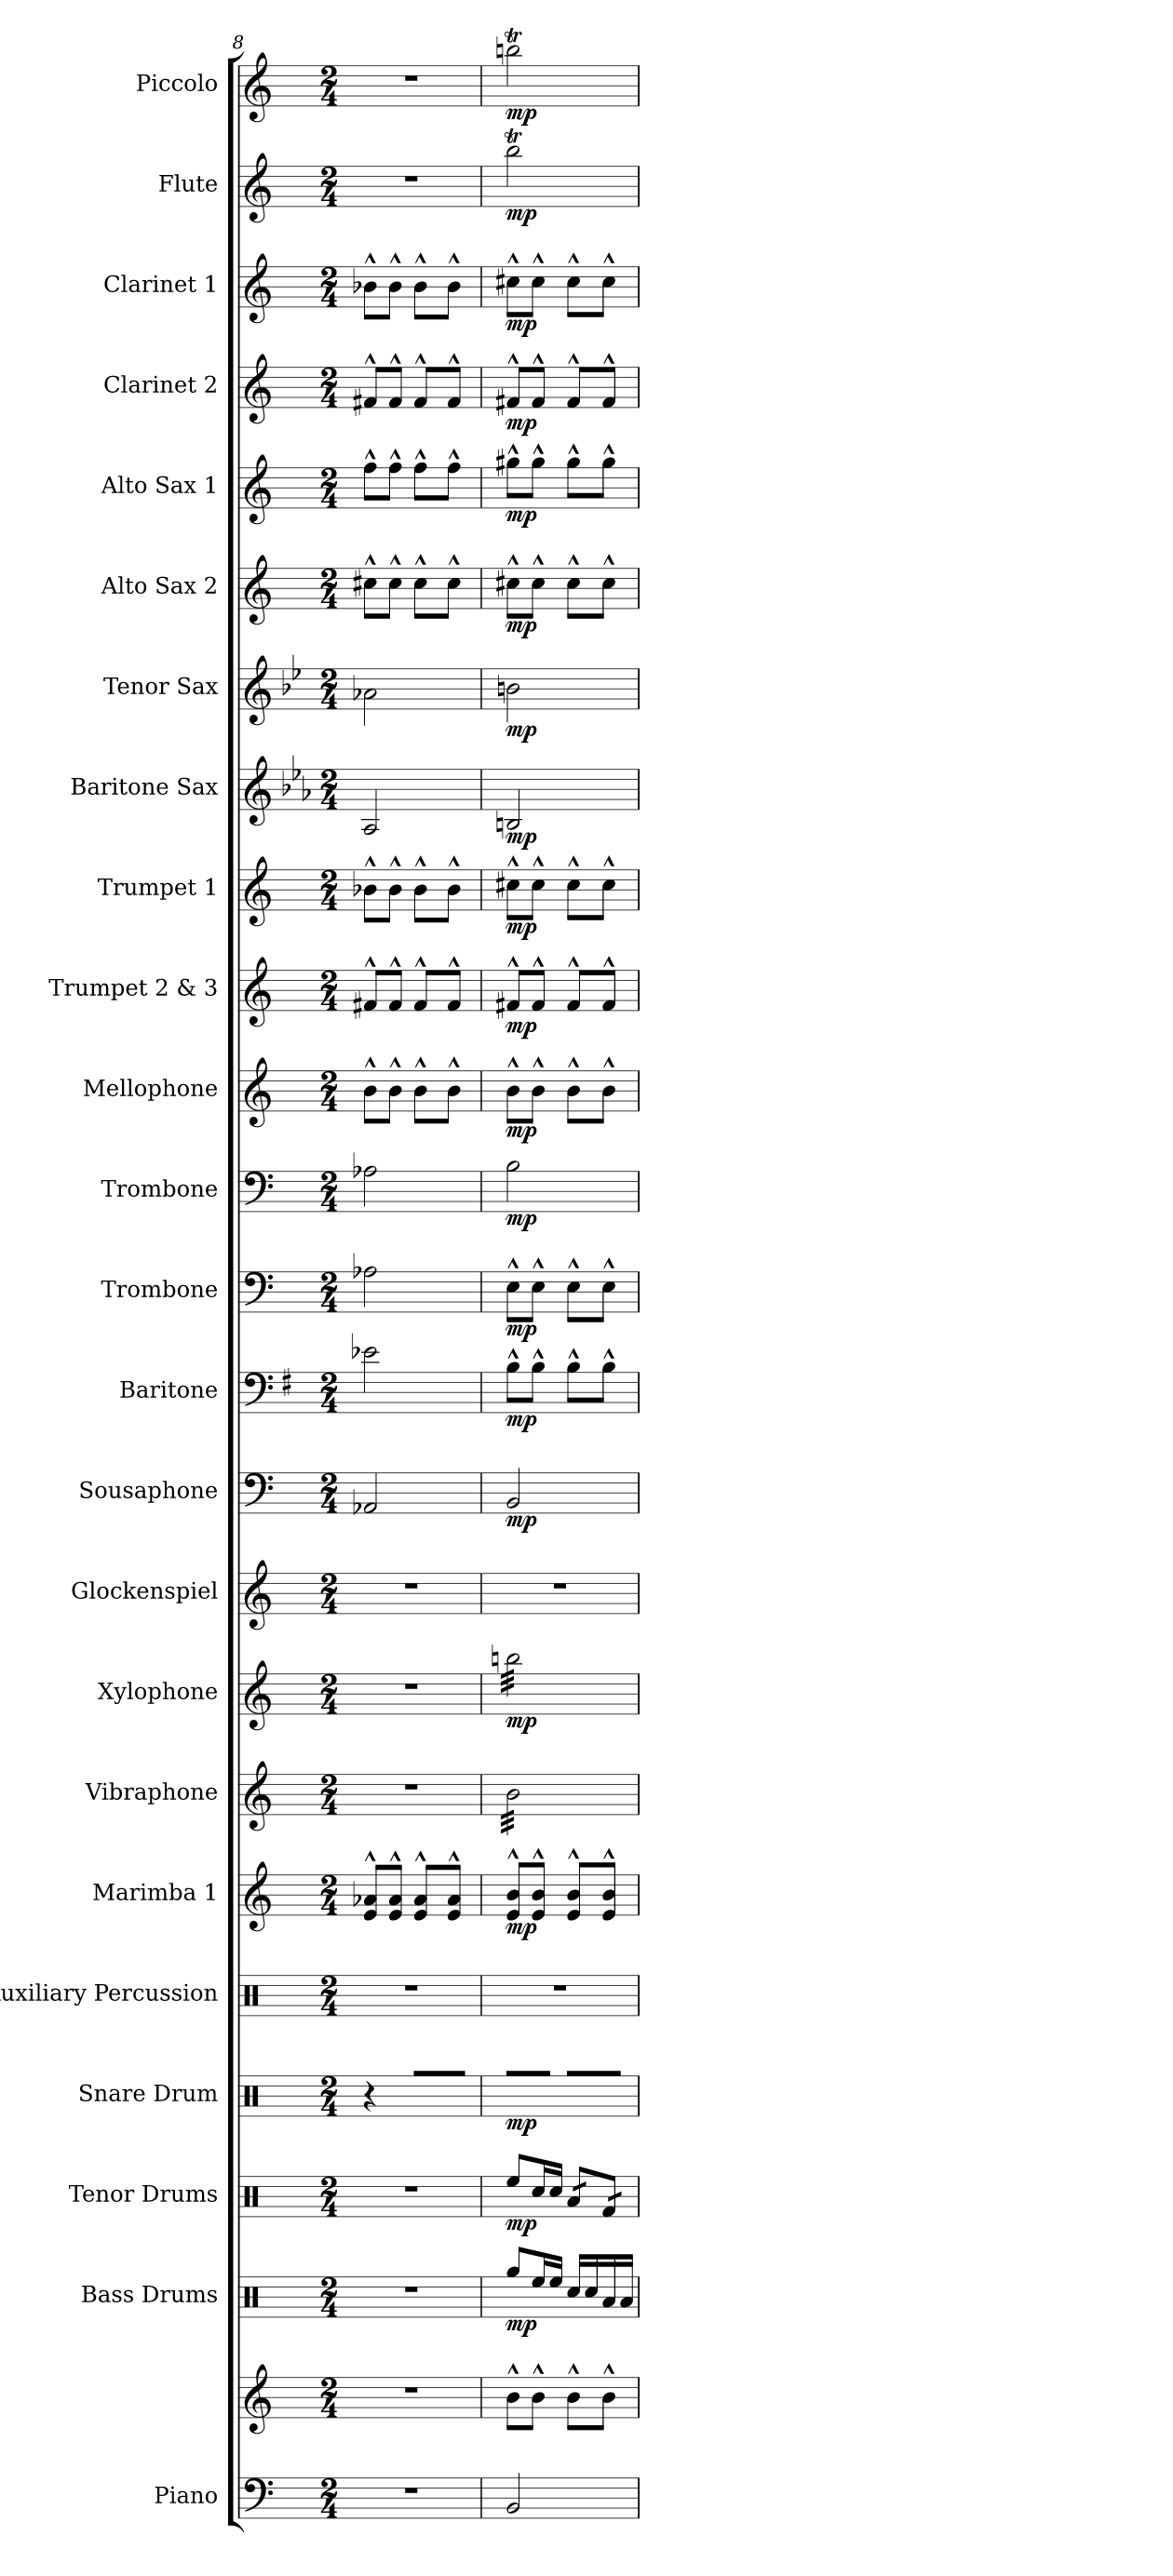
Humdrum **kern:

**kern	**kern	**dynam	**kern	**dynam	**kern	**dynam	**kern	**dynam	**kern	**kern	**dynam	**kern	**dynam	**kern	**dynam	**kern	**kern	**dynam	**kern	**dynam	**kern	**dynam	**kern	**dynam	**kern	**dynam	**kern	**dynam	**kern	**dynam	**kern	**dynam	**kern	**dynam	**kern	**dynam	**kern	**dynam	**kern	**dynam	**kern	**dynam	**kern	**dynam	**kern	**dynam
*part24	*part24	*part24	*part23	*part23	*part22	*part22	*part21	*part21	*part20	*part19	*part19	*part18	*part18	*part17	*part17	*part16	*part15	*part15	*part14	*part14	*part13	*part13	*part12	*part12	*part11	*part11	*part10	*part10	*part9	*part9	*part8	*part8	*part7	*part7	*part6	*part6	*part5	*part5	*part4	*part4	*part3	*part3	*part2	*part2	*part1	*part1
*staff25	*staff24	*staff24/25	*staff23	*staff23	*staff22	*staff22	*staff21	*staff21	*staff20	*staff19	*staff19	*staff18	*staff18	*staff17	*staff17	*staff16	*staff15	*staff15	*staff14	*staff14	*staff13	*staff13	*staff12	*staff12	*staff11	*staff11	*staff10	*staff10	*staff9	*staff9	*staff8	*staff8	*staff7	*staff7	*staff6	*staff6	*staff5	*staff5	*staff4	*staff4	*staff3	*staff3	*staff2	*staff2	*staff1	*staff1
*I"Piano	*	*	*I"Bass Drums	*	*I"Tenor Drums	*	*I"Snare Drum	*	*I"Auxiliary Percussion	*I"Marimba 1	*	*I"Vibraphone	*	*I"Xylophone	*	*I"Glockenspiel	*I"Sousaphone	*	*I"Baritone	*	*I"Trombone	*	*I"Trombone	*	*I"Mellophone	*	*I"Trumpet 2 &amp; 3	*	*I"Trumpet 1	*	*I"Baritone Sax	*	*I"Tenor Sax	*	*I"Alto Sax 2	*	*I"Alto Sax 1	*	*I"Clarinet 2	*	*I"Clarinet 1	*	*I"Flute	*	*I"Piccolo	*
*I'Pno.	*	*	*I'B.D.	*	*I'T.D.	*	*I'S.D.	*	*I'Aux. Perc.	*I'Mrm. 1	*	*I'Vib.	*	*I'Xyl.	*	*I'Glk.	*	*	*I'Bar.	*	*I'Tbn.	*	*I'Tbn.	*	*I'Mph.	*	*I'Tpt. 2 &amp; 3	*	*I'Tpt. 1	*	*I'Bari. Sax.	*	*I'T. Sax.	*	*I'A. Sax. 2	*	*I'A. Sax. 1	*	*I'Cl. 2	*	*I'Cl. 1	*	*I'Fl.	*	*I'Picc.	*
*clefF4	*clefG2	*	*clefX	*	*clefX	*	*clefX	*	*clefX	*clefG2	*	*clefG2	*	*clefG2	*	*clefG2	*clefF4	*	*clefF4	*	*clefF4	*	*clefF4	*	*clefG2	*	*clefG2	*	*clefG2	*	*clefG2	*	*clefG2	*	*clefG2	*	*clefG2	*	*clefG2	*	*clefG2	*	*clefG2	*	*clefG2	*
*	*	*	*	*	*	*	*	*	*	*	*	*	*	*ITrd-7c-12	*	*ITrd-14c-24	*	*	*ITrd4c7	*	*	*	*	*	*ITrd4c7	*	*ITrd1c2	*	*ITrd1c2	*	*ITrd12c21	*	*ITrd8c14	*	*ITrd5c9	*	*ITrd5c9	*	*ITrd1c2	*	*ITrd1c2	*	*	*	*ITrd-7c-12	*
*k[]	*k[]	*	*k[]	*	*k[]	*	*k[]	*	*k[]	*k[]	*	*k[]	*	*k[]	*	*k[]	*k[]	*	*k[]	*	*k[]	*	*k[]	*	*k[b-]	*	*k[b-e-]	*	*k[b-e-]	*	*k[b-e-a-]	*	*k[b-e-]	*	*k[b-e-a-]	*	*k[b-e-a-]	*	*k[b-e-]	*	*k[b-e-]	*	*k[]	*	*k[]	*
*M2/4	*M2/4	*	*M2/4	*	*M2/4	*	*M2/4	*	*M2/4	*M2/4	*	*M2/4	*	*M2/4	*	*M2/4	*M2/4	*	*M2/4	*	*M2/4	*	*M2/4	*	*M2/4	*	*M2/4	*	*M2/4	*	*M2/4	*	*M2/4	*	*M2/4	*	*M2/4	*	*M2/4	*	*M2/4	*	*M2/4	*	*M2/4	*
=8	=8	=8	=8	=8	=8	=8	=8	=8	=8	=8	=8	=8	=8	=8	=8	=8	=8	=8	=8	=8	=8	=8	=8	=8	=8	=8	=8	=8	=8	=8	=8	=8	=8	=8	=8	=8	=8	=8	=8	=8	=8	=8	=8	=8	=8	=8
2r	2r	.	2r	.	2r	.	4r	.	2r	8e/^^ 8a-X/^^L	.	2r	.	2r	.	2r	2AA-X/	.	2A-X\	.	2A-X\	.	2A-X\	.	8e^^\L	.	8en^^/L	.	8a-X^^\L	.	2AA-/	.	2A-X\	.	8en^^\L	.	8a-^^\L	.	8en^^/L	.	8a-X^^\L	.	2r	.	2r	.
.	.	.	.	.	.	.	.	.	.	8e/^^ 8a-/^^J	.	.	.	.	.	.	.	.	.	.	.	.	.	.	8e^^\J	.	8e^^/J	.	8a-^^\J	.	.	.	.	.	8e^^\J	.	8a-^^\J	.	8e^^/J	.	8a-^^\J	.	.	.	.	.
.	.	.	.	.	.	.	16R/LL	.	.	8e/^^ 8a-/^^L	.	.	.	.	.	.	.	.	.	.	.	.	.	.	8e^^\L	.	8e^^/L	.	8a-^^\L	.	.	.	.	.	8e^^\L	.	8a-^^\L	.	8e^^/L	.	8a-^^\L	.	.	.	.	.
.	.	.	.	.	.	.	16R/	.	.	.	.	.	.	.	.	.	.	.	.	.	.	.	.	.	.	.	.	.	.	.	.	.	.	.	.	.	.	.	.	.	.	.	.	.	.	.
.	.	.	.	.	.	.	16R/	.	.	8e/^^ 8a-/^^J	.	.	.	.	.	.	.	.	.	.	.	.	.	.	8e^^\J	.	8e^^/J	.	8a-^^\J	.	.	.	.	.	8e^^\J	.	8a-^^\J	.	8e^^/J	.	8a-^^\J	.	.	.	.	.
.	.	.	.	.	.	.	16R/JJ	.	.	.	.	.	.	.	.	.	.	.	.	.	.	.	.	.	.	.	.	.	.	.	.	.	.	.	.	.	.	.	.	.	.	.	.	.	.	.
=9	=9	=9	=9	=9	=9	=9	=9	=9	=9	=9	=9	=9	=9	=9	=9	=9	=9	=9	=9	=9	=9	=9	=9	=9	=9	=9	=9	=9	=9	=9	=9	=9	=9	=9	=9	=9	=9	=9	=9	=9	=9	=9	=9	=9	=9	=9
!	!	!LO:DY:b=2	!	!	!	!	!	!	!	!	!	!	!	!	!	!	!	!	!	!	!	!	!	!	!	!	!	!	!	!	!	!	!	!	!	!	!	!	!	!	!	!	!	!	!	!
!	!	!LO:DY:n=1:b	!	!LO:DY:b	!	!LO:DY:b	!	!LO:DY:b	!	!	!LO:DY:b	!	!LO:DY:b	!	!	!	!	!	!	!	!	!	!	!	!	!	!	!	!	!	!	!	!	!	!	!	!	!	!	!	!	!	!	!	!	!
!	!	!	!	!	!	!	!	!	!	!	!	!	!LO:DY:n=1:b	!	!	!	!	!	!	!	!	!	!	!	!	!	!	!	!	!	!	!	!	!	!	!	!	!	!	!	!	!	!	!	!	!
!	!	!	!	!	!	!	!	!	!	!	!	!	!LO:DY:n=2:b	!	!LO:DY:b	!	!	!LO:DY:b	!	!LO:DY:b	!	!LO:DY:b	!	!LO:DY:b	!	!LO:DY:b	!	!LO:DY:b	!	!LO:DY:b	!	!LO:DY:b	!	!LO:DY:b	!	!LO:DY:b	!	!LO:DY:b	!	!LO:DY:b	!	!LO:DY:b	!	!LO:DY:b	!	!LO:DY:b
*	*	*	*	*	*	*	*	*	*	*	*	*tremolo	*	*	*	*	*	*	*	*	*	*	*	*	*	*	*	*	*	*	*	*	*	*	*	*	*	*	*	*	*	*	*	*	*	*
*	*	*	*	*	*	*	*	*	*	*	*	*	*	*tremolo	*	*	*	*	*	*	*	*	*	*	*	*	*	*	*	*	*	*	*	*	*	*	*	*	*	*	*	*	*	*	*	*
2BB/	8b^^\L	mp mp	8Rgg/L	mp	8Ree/L	mp	8R^/L	mp	2r	8e/^^ 8b/^^L	mp	32b\LLL	mp mp mp	32bbbn\LLL	mp	2r	2BB/	mp	8E^^\L	mp	8E^^\L	mp	2B\	mp	8e^^\L	mp	8en^^/L	mp	8bn^^\L	mp	2BBn/	mp	2Bn\	mp	8en^^\L	mp	8bn^^\L	mp	8en^^/L	mp	8bn^^\L	mp	2bbt\	mp	2bbbnt\	mp
.	.	.	.	.	.	.	.	.	.	.	.	32b\	.	32bbbn\	.	.	.	.	.	.	.	.	.	.	.	.	.	.	.	.	.	.	.	.	.	.	.	.	.	.	.	.	.	.	.	.
.	.	.	.	.	.	.	.	.	.	.	.	32b\	.	32bbbn\	.	.	.	.	.	.	.	.	.	.	.	.	.	.	.	.	.	.	.	.	.	.	.	.	.	.	.	.	.	.	.	.
.	.	.	.	.	.	.	.	.	.	.	.	32b\	.	32bbbn\	.	.	.	.	.	.	.	.	.	.	.	.	.	.	.	.	.	.	.	.	.	.	.	.	.	.	.	.	.	.	.	.
*	*	*	*	*	*tremolo	*	*	*	*	*	*	*	*	*	*	*	*	*	*	*	*	*	*	*	*	*	*	*	*	*	*	*	*	*	*	*	*	*	*	*	*	*	*	*	*	*
*	*	*	*	*	*	*	*tremolo	*	*	*	*	*	*	*	*	*	*	*	*	*	*	*	*	*	*	*	*	*	*	*	*	*	*	*	*	*	*	*	*	*	*	*	*	*	*	*
.	8b^^\J	.	16Ree/L	.	16Rcc/	.	16R/	.	.	8e/^^ 8b/^^J	.	32b\	.	32bbbn\	.	.	.	.	8E^^\J	.	8E^^\J	.	.	.	8e^^\J	.	8e^^/J	.	8b^^\J	.	.	.	.	.	8e^^\J	.	8b^^\J	.	8e^^/J	.	8b^^\J	.	.	.	.	.
.	.	.	.	.	.	.	.	.	.	.	.	32b\	.	32bbbn\	.	.	.	.	.	.	.	.	.	.	.	.	.	.	.	.	.	.	.	.	.	.	.	.	.	.	.	.	.	.	.	.
.	.	.	16Ree/JJ	.	16Rcc/JJ	.	16R/JJ	.	.	.	.	32b\	.	32bbbn\	.	.	.	.	.	.	.	.	.	.	.	.	.	.	.	.	.	.	.	.	.	.	.	.	.	.	.	.	.	.	.	.
.	.	.	.	.	.	.	.	.	.	.	.	32b\	.	32bbbn\	.	.	.	.	.	.	.	.	.	.	.	.	.	.	.	.	.	.	.	.	.	.	.	.	.	.	.	.	.	.	.	.
.	8b^^\L	.	16Rcc/LL	.	16Ra/LL	.	16R/LL	.	.	8e/^^ 8b/^^L	.	32b\	.	32bbbn\	.	.	.	.	8E^^\L	.	8E^^\L	.	.	.	8e^^\L	.	8e^^/L	.	8b^^\L	.	.	.	.	.	8e^^\L	.	8b^^\L	.	8e^^/L	.	8b^^\L	.	.	.	.	.
.	.	.	.	.	.	.	.	.	.	.	.	32b\	.	32bbbn\	.	.	.	.	.	.	.	.	.	.	.	.	.	.	.	.	.	.	.	.	.	.	.	.	.	.	.	.	.	.	.	.
.	.	.	16Rcc/	.	16Ra/	.	16R/	.	.	.	.	32b\	.	32bbbn\	.	.	.	.	.	.	.	.	.	.	.	.	.	.	.	.	.	.	.	.	.	.	.	.	.	.	.	.	.	.	.	.
.	.	.	.	.	.	.	.	.	.	.	.	32b\	.	32bbbn\	.	.	.	.	.	.	.	.	.	.	.	.	.	.	.	.	.	.	.	.	.	.	.	.	.	.	.	.	.	.	.	.
.	8b^^\J	.	16Ra/	.	16Rf/	.	16R/	.	.	8e/^^ 8b/^^J	.	32b\	.	32bbbn\	.	.	.	.	8E^^\J	.	8E^^\J	.	.	.	8e^^\J	.	8e^^/J	.	8b^^\J	.	.	.	.	.	8e^^\J	.	8b^^\J	.	8e^^/J	.	8b^^\J	.	.	.	.	.
.	.	.	.	.	.	.	.	.	.	.	.	32b\	.	32bbbn\	.	.	.	.	.	.	.	.	.	.	.	.	.	.	.	.	.	.	.	.	.	.	.	.	.	.	.	.	.	.	.	.
.	.	.	16Ra/JJ	.	16Rf/JJ	.	16R/JJ	.	.	.	.	32b\	.	32bbbn\	.	.	.	.	.	.	.	.	.	.	.	.	.	.	.	.	.	.	.	.	.	.	.	.	.	.	.	.	.	.	.	.
*	*	*	*	*	*	*	*Xtremolo	*	*	*	*	*	*	*	*	*	*	*	*	*	*	*	*	*	*	*	*	*	*	*	*	*	*	*	*	*	*	*	*	*	*	*	*	*	*	*
*	*	*	*	*	*Xtremolo	*	*	*	*	*	*	*	*	*	*	*	*	*	*	*	*	*	*	*	*	*	*	*	*	*	*	*	*	*	*	*	*	*	*	*	*	*	*	*	*	*
.	.	.	.	.	.	.	.	.	.	.	.	32b\JJJ	.	32bbbn\JJJ	.	.	.	.	.	.	.	.	.	.	.	.	.	.	.	.	.	.	.	.	.	.	.	.	.	.	.	.	.	.	.	.
*	*	*	*	*	*	*	*	*	*	*	*	*	*	*Xtremolo	*	*	*	*	*	*	*	*	*	*	*	*	*	*	*	*	*	*	*	*	*	*	*	*	*	*	*	*	*	*	*	*
*	*	*	*	*	*	*	*	*	*	*	*	*Xtremolo	*	*	*	*	*	*	*	*	*	*	*	*	*	*	*	*	*	*	*	*	*	*	*	*	*	*	*	*	*	*	*	*	*	*
=	=	=	=	=	=	=	=	=	=	=	=	=	=	=	=	=	=	=	=	=	=	=	=	=	=	=	=	=	=	=	=	=	=	=	=	=	=	=	=	=	=	=	=	=	=	=
*-	*-	*-	*-	*-	*-	*-	*-	*-	*-	*-	*-	*-	*-	*-	*-	*-	*-	*-	*-	*-	*-	*-	*-	*-	*-	*-	*-	*-	*-	*-	*-	*-	*-	*-	*-	*-	*-	*-	*-	*-	*-	*-	*-	*-	*-	*-
